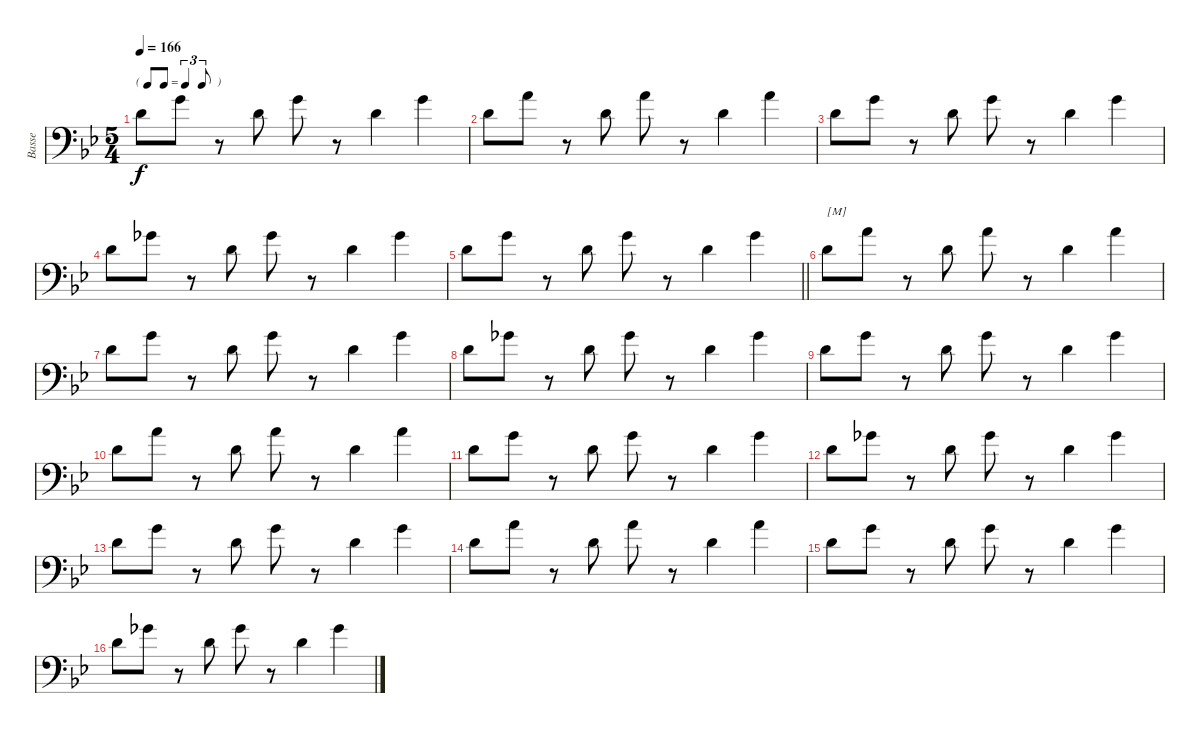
\track ("Basse" "Basse") {instrument electricbassfinger}
\staff {score}
\tuning (G2 D2 A1 E1) {hide}
\ts (5 4)
\tf triplet8th
\tempo 166
\clef f4
\ks gminor
7.1.8{dy f} 12.1.8 r.8 7.1.8 12.1.8 r.8 7.1.4 12.1.4 |
7.1.8 14.1.8 r.8 7.1.8 14.1.8 r.8 7.1.4 14.1.4 |
7.1.8 12.1.8 r.8 7.1.8 12.1.8 r.8 7.1.4 12.1.4 |
7.1.8 11.1.8 r.8 7.1.8 11.1.8 r.8 7.1.4 11.1.4 |
\barLineRight lightlight
7.1.8 12.1.8 r.8 7.1.8 12.1.8 r.8 7.1.4 12.1.4 |
7.1.8{txt "[M]"} 14.1.8 r.8 7.1.8 14.1.8 r.8 7.1.4 14.1.4 |
7.1.8 12.1.8 r.8 7.1.8 12.1.8 r.8 7.1.4 12.1.4 |
7.1.8 11.1.8 r.8 7.1.8 11.1.8 r.8 7.1.4 11.1.4 |
7.1.8 12.1.8 r.8 7.1.8 12.1.8 r.8 7.1.4 12.1.4 |
7.1.8 14.1.8 r.8 7.1.8 14.1.8 r.8 7.1.4 14.1.4 |
7.1.8 12.1.8 r.8 7.1.8 12.1.8 r.8 7.1.4 12.1.4 |
7.1.8 11.1.8 r.8 7.1.8 11.1.8 r.8 7.1.4 11.1.4 |
7.1.8 12.1.8 r.8 7.1.8 12.1.8 r.8 7.1.4 12.1.4 |
7.1.8 14.1.8 r.8 7.1.8 14.1.8 r.8 7.1.4 14.1.4 |
7.1.8 12.1.8 r.8 7.1.8 12.1.8 r.8 7.1.4 12.1.4 |
7.1.8 11.1.8 r.8 7.1.8 11.1.8 r.8 7.1.4 11.1.4
